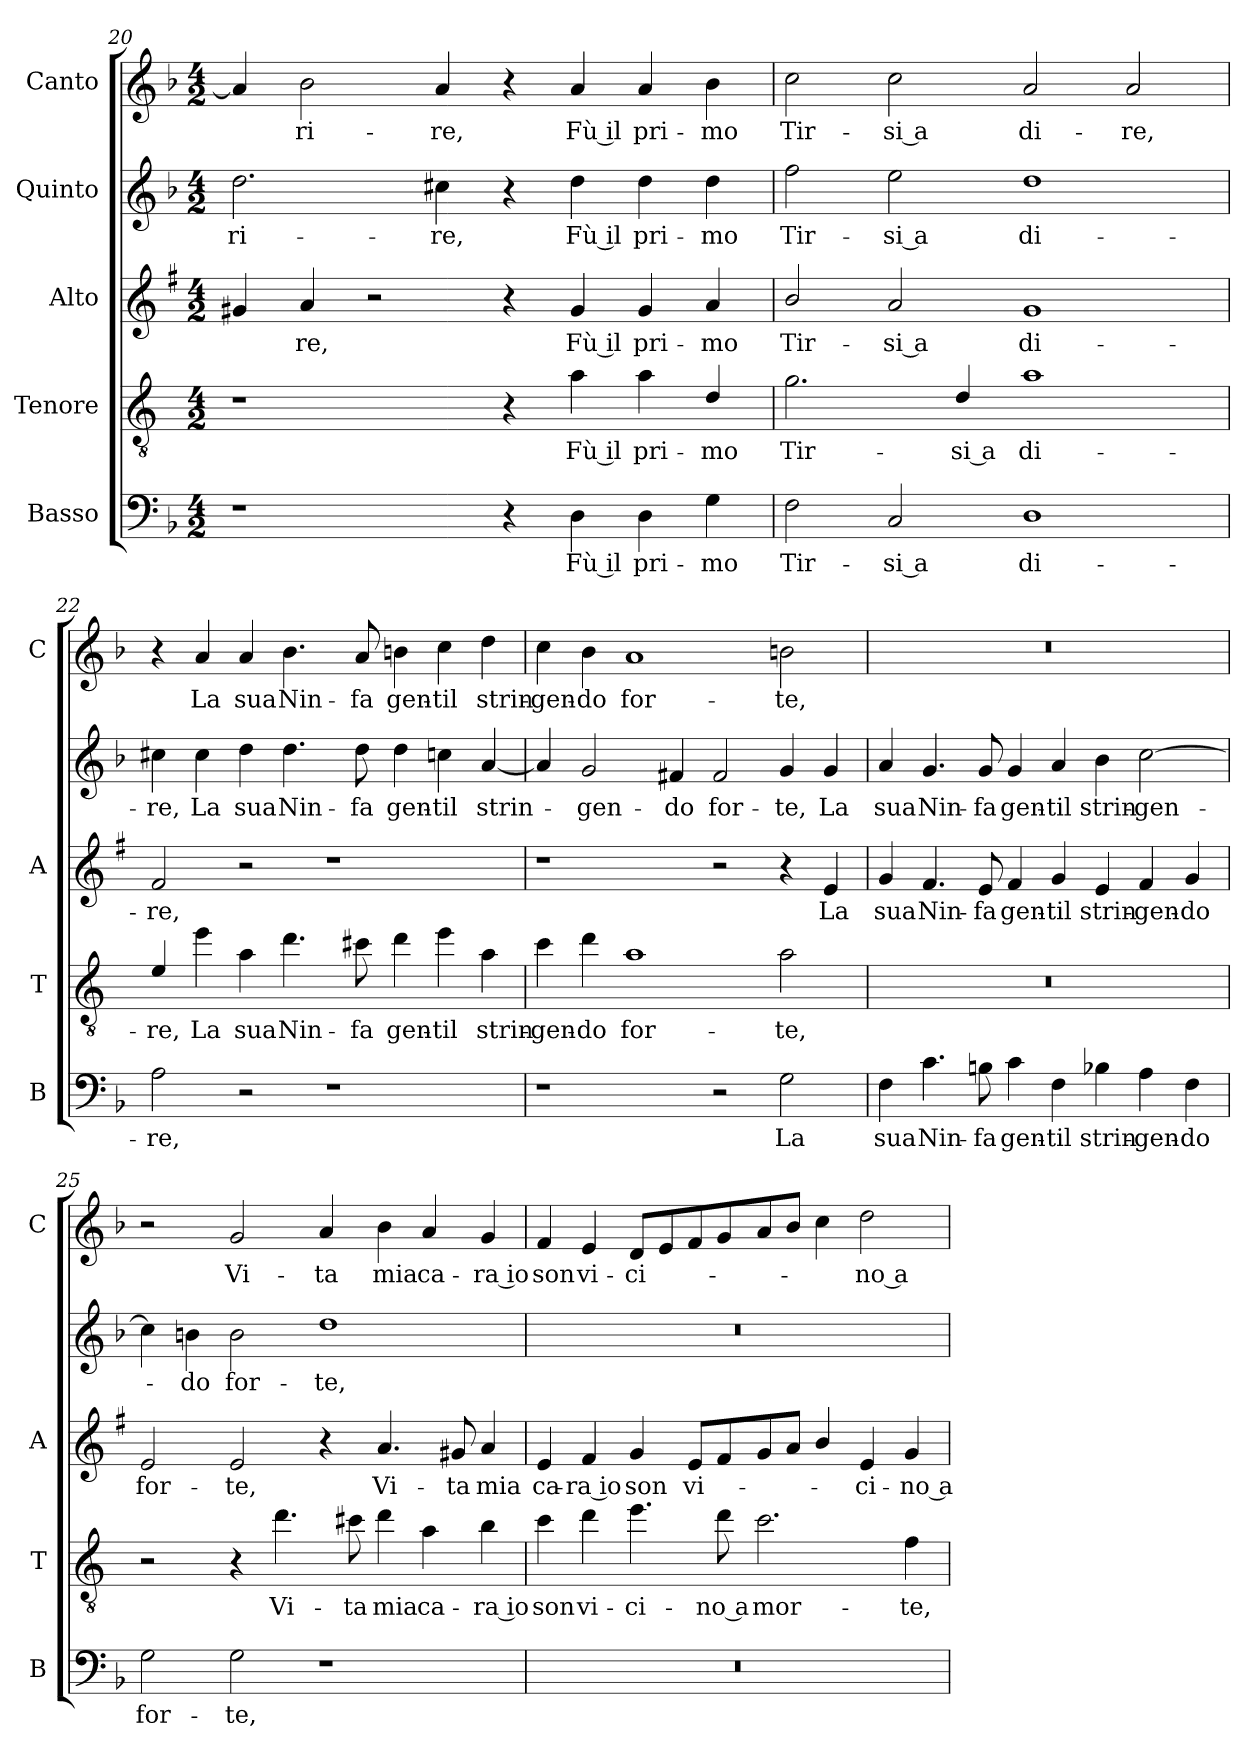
**kern	**text	**kern	**text	**kern	**text	**kern	**text	**kern	**text
*part5	*part5	*part4	*part4	*part3	*part3	*part2	*part2	*part1	*part1
*staff5	*staff5	*staff4	*staff4	*staff3	*staff3	*staff2	*staff2	*staff1	*staff1
*I"Basso	*	*I"Tenore	*	*I"Alto	*	*I"Quinto	*	*I"Canto	*
*I'B	*	*I'T	*	*I'A	*	*	*	*I'C	*
*clefF4	*	*clefGv2	*	*clefG2	*	*clefG2	*	*clefG2	*
*	*	*ITrd4c7	*	*ITrd1c2	*	*	*	*	*
*k[b-]	*	*k[b-]	*	*k[b-]	*	*k[b-]	*	*k[b-]	*
*F:	*	*F:	*	*F:	*	*F:	*	*F:	*
*M4/2	*	*M4/2	*	*M4/2	*	*M4/2	*	*M4/2	*
=20	=20	=20	=20	=20	=20	=20	=20	=20	=20
!	!	!	!	!	!	!	!LO:LY:b	!	!
1r	.	1r	.	4f#X/	.	2.dd\	-ri-	4a/]	.
!	!	!	!	!	!LO:LY:b	!	!	!	!LO:LY:b
.	.	.	.	4g/	-re,	.	.	2b-\	-ri-
.	.	.	.	2r	.	.	.	.	.
!	!	!	!	!	!	!	!LO:LY:b	!	!LO:LY:b
.	.	.	.	.	.	4cc#X\	-re,	4a/	-re,
4r	.	4r	.	4r	.	4r	.	4r	.
!	!LO:LY:b	!	!LO:LY:b	!	!LO:LY:b	!	!LO:LY:b	!	!LO:LY:b
4D\	Fù il	4d\	Fù il	4f#/	Fù il	4dd\	Fù il	4a/	Fù il
!	!LO:LY:b	!	!LO:LY:b	!	!LO:LY:b	!	!LO:LY:b	!	!LO:LY:b
4D\	pri-	4d\	pri-	4f#/	pri-	4dd\	pri-	4a/	pri-
!	!LO:LY:b	!	!LO:LY:b	!	!LO:LY:b	!	!LO:LY:b	!	!LO:LY:b
4G\	-mo	4G/	-mo	4g/	-mo	4dd\	-mo	4b-\	-mo
=21	=21	=21	=21	=21	=21	=21	=21	=21	=21
!	!LO:LY:b	!	!LO:LY:b	!	!LO:LY:b	!	!LO:LY:b	!	!LO:LY:b
2F\	Tir-	2.c\	Tir-	2a/	Tir-	2ff\	Tir-	2cc\	Tir-
!	!LO:LY:b	!	!	!	!LO:LY:b	!	!LO:LY:b	!	!LO:LY:b
2C/	-si a	.	.	2g/	-si a	2ee\	-si a	2cc\	-si a
!	!	!	!LO:LY:b	!	!	!	!	!	!
.	.	4G/	-si a	.	.	.	.	.	.
!	!LO:LY:b	!	!LO:LY:b	!	!LO:LY:b	!	!LO:LY:b	!	!LO:LY:b
1D	di-	1d	di-	1f	di-	1dd	di-	2a/	di-
!	!	!	!	!	!	!	!	!	!LO:LY:b
.	.	.	.	.	.	.	.	2a/	-re,
!!LO:PB:g=z
=22	=22	=22	=22	=22	=22	=22	=22	=22	=22
!	!LO:LY:b	!	!LO:LY:b	!	!LO:LY:b	!	!LO:LY:b	!	!
2A\	-re,	4A/	-re,	2e/	-re,	4cc#X\	-re,	4r	.
!	!	!	!LO:LY:b	!	!	!	!LO:LY:b	!	!LO:LY:b
.	.	4a\	La	.	.	4cc#\	La	4a/	La
!	!	!	!LO:LY:b	!	!	!	!LO:LY:b	!	!LO:LY:b
2r	.	4d\	sua	2r	.	4dd\	sua	4a/	sua
!	!	!	!LO:LY:b	!	!	!	!LO:LY:b	!	!LO:LY:b
.	.	4.g\	Nin-	.	.	4.dd\	Nin-	4.b-\	Nin-
1r	.	.	.	1r	.	.	.	.	.
!	!	!	!LO:LY:b	!	!	!	!LO:LY:b	!	!LO:LY:b
.	.	8f#X\	-fa	.	.	8dd\	-fa	8a/	-fa
!	!	!	!LO:LY:b	!	!	!	!LO:LY:b	!	!LO:LY:b
.	.	4g\	gen-	.	.	4dd\	gen-	4bn\	gen-
!	!	!	!LO:LY:b	!	!	!	!LO:LY:b	!	!LO:LY:b
.	.	4a\	-til	.	.	4ccn\	-til	4cc\	-til
!	!	!	!LO:LY:b	!	!	!	!LO:LY:b	!	!LO:LY:b
.	.	4d\	strin-	.	.	[4a/	strin-	4dd\	strin-
=23	=23	=23	=23	=23	=23	=23	=23	=23	=23
!	!	!	!LO:LY:b	!	!	!	!	!	!LO:LY:b
1r	.	4f\	-gen-	1r	.	4a/]	.	4cc\	-gen-
!	!	!	!LO:LY:b	!	!	!	!LO:LY:b	!	!LO:LY:b
.	.	4g\	-do	.	.	2g/	-gen-	4b-\	-do
!	!	!	!LO:LY:b	!	!	!	!	!	!LO:LY:b
.	.	1d	for-	.	.	.	.	1a	for-
!	!	!	!	!	!	!	!LO:LY:b	!	!
.	.	.	.	.	.	4f#X/	-do	.	.
!	!	!	!	!	!	!	!LO:LY:b	!	!
2r	.	.	.	2r	.	2f#/	for-	.	.
!	!LO:LY:b	!	!LO:LY:b	!	!	!	!LO:LY:b	!	!LO:LY:b
2G\	La	2d\	-te,	4r	.	4g/	-te,	2bn\	-te,
!	!	!	!	!	!LO:LY:b	!	!LO:LY:b	!	!
.	.	.	.	4d/	La	4g/	La	.	.
=24	=24	=24	=24	=24	=24	=24	=24	=24	=24
!	!LO:LY:b	!	!	!	!LO:LY:b	!	!LO:LY:b	!	!
4F\	sua	0r	.	4f/	sua	4a/	sua	0r	.
!	!LO:LY:b	!	!	!	!LO:LY:b	!	!LO:LY:b	!	!
4.c\	Nin-	.	.	4.e/	Nin-	4.g/	Nin-	.	.
!	!LO:LY:b	!	!	!	!LO:LY:b	!	!LO:LY:b	!	!
8Bn\	-fa	.	.	8d/	-fa	8g/	-fa	.	.
!	!LO:LY:b	!	!	!	!LO:LY:b	!	!LO:LY:b	!	!
4c\	gen-	.	.	4e/	gen-	4g/	gen-	.	.
!	!LO:LY:b	!	!	!	!LO:LY:b	!	!LO:LY:b	!	!
4F\	-til	.	.	4f/	-til	4a/	-til	.	.
!	!LO:LY:b	!	!	!	!LO:LY:b	!	!LO:LY:b	!	!
4B-X\	strin-	.	.	4d/	strin-	4b-\	strin-	.	.
!	!LO:LY:b	!	!	!	!LO:LY:b	!	!LO:LY:b	!	!
4A\	-gen-	.	.	4e/	-gen-	[2cc\	-gen-	.	.
!	!LO:LY:b	!	!	!	!LO:LY:b	!	!	!	!
4F\	-do	.	.	4f/	-do	.	.	.	.
!!LO:LB:g=z
=25	=25	=25	=25	=25	=25	=25	=25	=25	=25
!	!LO:LY:b	!	!	!	!LO:LY:b	!	!	!	!
2G\	for-	2r	.	2d/	for-	4cc\]	.	2r	.
!	!	!	!	!	!	!	!LO:LY:b	!	!
.	.	.	.	.	.	4bn\	-do	.	.
!	!LO:LY:b	!	!	!	!LO:LY:b	!	!LO:LY:b	!	!LO:LY:b
2G\	-te,	4r	.	2d/	-te,	2b\	for-	2g/	Vi-
!	!	!	!LO:LY:b	!	!	!	!	!	!
.	.	4.g\	Vi-	.	.	.	.	.	.
!	!	!	!	!	!	!	!LO:LY:b	!	!LO:LY:b
1r	.	.	.	4r	.	1dd	-te,	4a/	-ta
!	!	!	!LO:LY:b	!	!	!	!	!	!
.	.	8f#X\	-ta	.	.	.	.	.	.
!	!	!	!LO:LY:b	!	!LO:LY:b	!	!	!	!LO:LY:b
.	.	4g\	mia	4.g/	Vi-	.	.	4b-\	mia
!	!	!	!LO:LY:b	!	!	!	!	!	!LO:LY:b
.	.	4d\	ca-	.	.	.	.	4a/	ca-
!	!	!	!	!	!LO:LY:b	!	!	!	!
.	.	.	.	8f#X/	-ta	.	.	.	.
!	!	!	!LO:LY:b	!	!LO:LY:b	!	!	!	!LO:LY:b
.	.	4e\	-ra io	4g/	mia	.	.	4g/	-ra io
=26	=26	=26	=26	=26	=26	=26	=26	=26	=26
!	!	!	!LO:LY:b	!	!LO:LY:b	!	!	!	!LO:LY:b
0r	.	4f\	son	4d/	ca-	0r	.	4f/	son
!	!	!	!LO:LY:b	!	!LO:LY:b	!	!	!	!LO:LY:b
.	.	4g\	vi-	4e/	-ra io	.	.	4e/	vi-
!	!	!	!LO:LY:b	!	!LO:LY:b	!	!	!	!LO:LY:b
.	.	4.a\	-ci-	4f/	son	.	.	8d/L	-ci-
.	.	.	.	.	.	.	.	8e/	.
!	!	!	!	!	!LO:LY:b	!	!	!	!
.	.	.	.	8d/L	vi-	.	.	8f/	.
!	!	!	!LO:LY:b	!	!	!	!	!	!
.	.	8g\	-no a	8e/	.	.	.	8g/	.
!	!	!	!LO:LY:b	!	!	!	!	!	!
.	.	2.f\	mor-	8f/	.	.	.	8a/	.
.	.	.	.	8g/J	.	.	.	8b-/J	.
.	.	.	.	4a/	.	.	.	4cc\	.
!	!	!	!	!	!LO:LY:b	!	!	!	!LO:LY:b
.	.	.	.	4d/	-ci-	.	.	2dd\	-no a
!	!	!	!LO:LY:b	!	!LO:LY:b	!	!	!	!
.	.	4B-\	-te,	4f/	-no a	.	.	.	.
=	=	=	=	=	=	=	=	=	=
*-	*-	*-	*-	*-	*-	*-	*-	*-	*-
